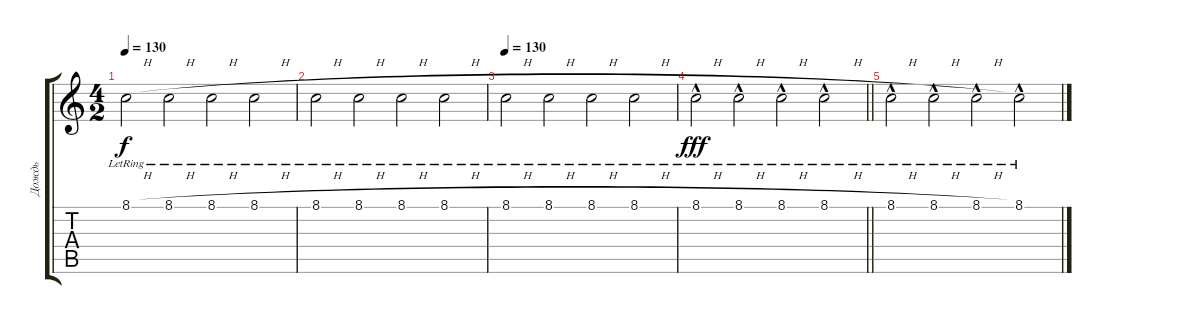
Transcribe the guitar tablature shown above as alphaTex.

\track ("Дождь" "Дождь") {instrument seashore}
\staff {score tabs}
\tuning (E4 B3 G3 D3 A2 E2) {hide}
\ts (4 2)
\tempo 130
\clef g2
\ks c
8.1{h lr}.2{dy f} 8.1{h lr}.2 8.1{h lr}.2 8.1{h lr}.2 |
8.1{h lr}.2 8.1{h lr}.2 8.1{h lr}.2 8.1{h lr}.2 |
\tempo 130
8.1{h lr}.2 8.1{h lr}.2 8.1{h lr}.2 8.1{h lr}.2 |
\barLineRight lightlight
8.1{h hac lr}.2{dy fff volume 16} 8.1{h hac lr}.2 8.1{h hac lr}.2 8.1{h hac lr}.2 |
8.1{h hac lr}.2{volume 0} 8.1{h hac lr}.2 8.1{h hac lr}.2 8.1{hac lr}.2
